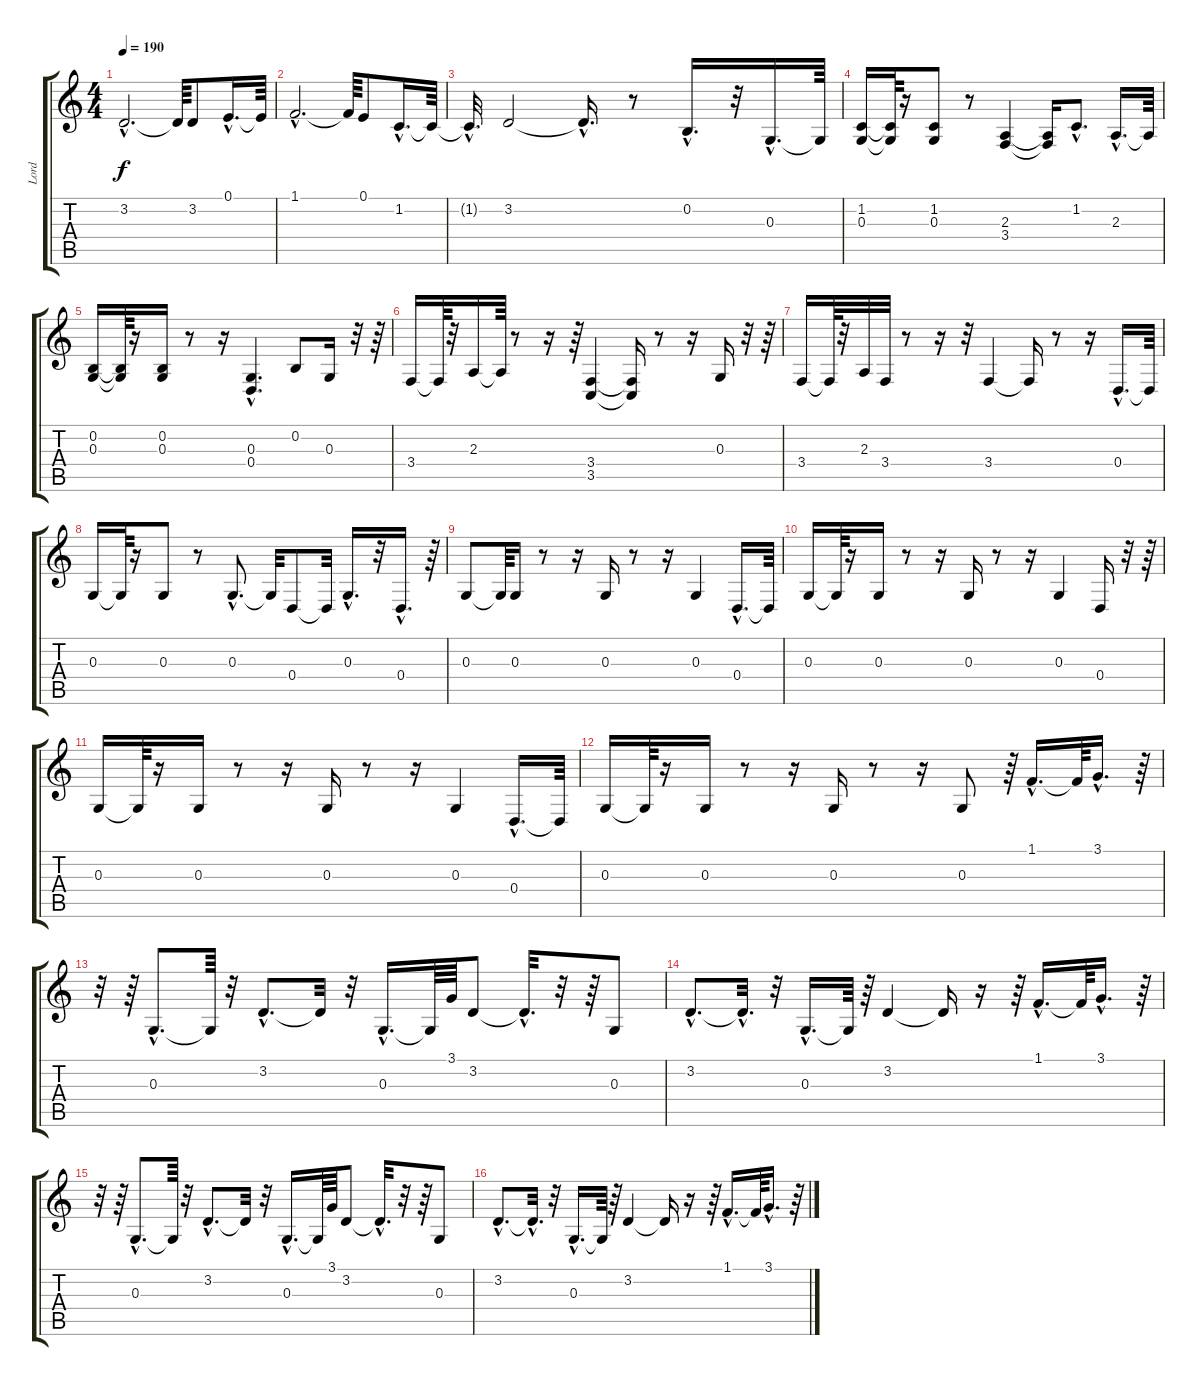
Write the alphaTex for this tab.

\track ("Lord" "Lord") {instrument rockorgan}
\staff {score tabs}
\tuning (E4 B3 G3 D3 A2 E2) {hide}
\ts (4 4)
\tempo 190
\clef g2
\ks c
3.2{hac t}.2{d dy f} 3.2{t}.64 3.2.8 0.1{hac}.16{d} 0.1{t}.64 |
1.1{hac}.2{d} 1.1{t}.64 0.1.8 1.2{hac}.16{d} 1.2{t}.64 |
1.2{hac t}.32{d} 3.2.2 3.2{hac t}.16{d} r.8 0.2{hac}.16{d} r.32 0.3{hac}.16{d} 0.3{t}.64 |
(1.2 0.3).16 (1.2{t} 0.3{t}).64 r.16 (1.2 0.3).8 r.8 (2.3 3.4).4 (2.3{t} 3.4{t}).16 1.2{hac}.8{d} 2.3{hac}.16{d} 2.3{t}.64 |
(0.2 0.3).16 (0.2{t} 0.3{t}).64 r.16 (0.2 0.3).16 r.8 r.16 (0.3{hac} 0.4{hac}).4{d} 0.2.8 0.3.16 r.32 r.64 |
3.4.16 3.4{t}.64 r.32 2.3.16 2.3{t}.64 r.8 r.16 r.64 (3.4 3.5).4 (3.4{t} 3.5{t}).16 r.8 r.16 0.3.16 r.32 r.64 |
3.4.16 3.4{t}.64 r.32 2.3.32 3.4.32 r.8 r.16 r.32 3.4.4 3.4{t}.16 r.8 r.16 0.4{hac}.16{d} 0.4{t}.64 |
0.3.16 0.3{t}.64 r.16 0.3.8 r.8 0.3{hac}.8{d} 0.3{t}.32 0.4.8 0.4{t}.32 0.3{hac}.16{d} r.32 0.4{hac}.16{d} r.64 |
0.3.8 0.3{t}.64 0.3.16 r.8 r.16 0.3.16 r.8 r.16 0.3.4 0.4{hac}.16{d} 0.4{t}.64 |
0.3.16 0.3{t}.64 r.16 0.3.16 r.8 r.16 0.3.16 r.8 r.16 0.3.4 0.4.16 r.32 r.64 |
0.3.16 0.3{t}.64 r.16 0.3.16 r.8 r.16 0.3.16 r.8 r.16 0.3.4 0.4{hac}.16{d} 0.4{t}.64 |
0.3.16 0.3{t}.64 r.16 0.3.16 r.8 r.16 0.3.16 r.8 r.16 0.3.8 r.64 1.1{hac}.16{d} 1.1{t}.64 3.1{hac}.16{d} r.64 |
r.32 r.64 0.3{hac}.8{d} 0.3{t}.64 r.32 3.2{hac}.8{d} 3.2{t}.32 r.32 0.3{hac}.16{d} 0.3{t}.64 3.1.64 3.2.8 3.2{hac t}.32{d} r.32 r.64 0.3.8 |
3.2{hac}.8{d} 3.2{hac t}.32{d} r.32 0.3{hac}.16{d} 0.3{t}.64 r.64 3.2.4 3.2{t}.16 r.16 r.64 1.1{hac}.16{d} 1.1{t}.64 3.1{hac}.16{d} r.64 |
r.32 r.64 0.3{hac}.8{d} 0.3{t}.64 r.32 3.2{hac}.8{d} 3.2{t}.32 r.32 0.3{hac}.16{d} 0.3{t}.64 3.1.64 3.2.8 3.2{hac t}.32{d} r.32 r.64 0.3.8 |
3.2{hac}.8{d} 3.2{hac t}.32{d} r.32 0.3{hac}.16{d} 0.3{t}.64 r.64 3.2.4 3.2{t}.16 r.16 r.64 1.1{hac}.16{d} 1.1{t}.64 3.1{hac}.16{d} r.64
